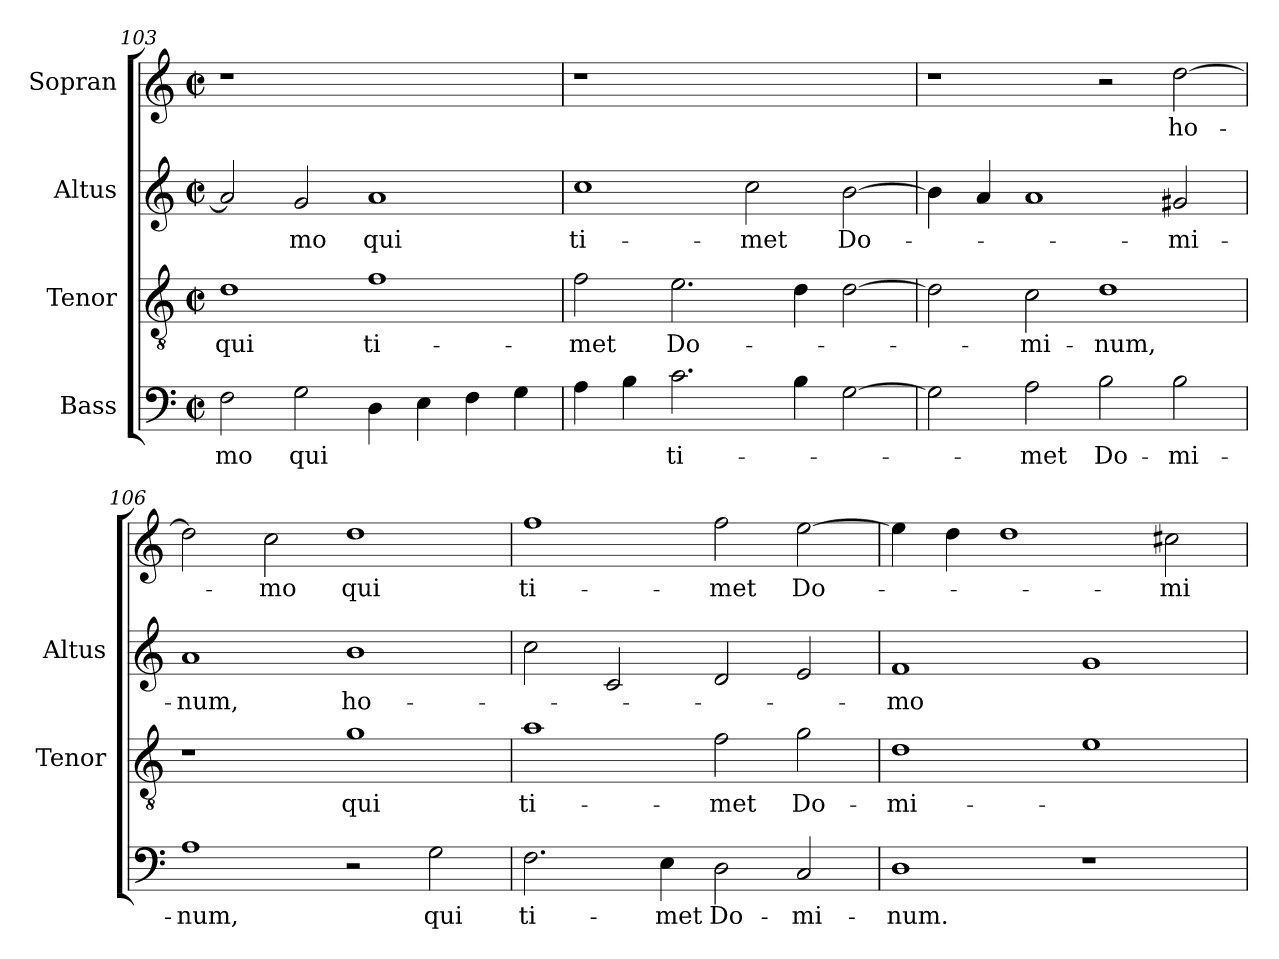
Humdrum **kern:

**kern	**text	**kern	**text	**kern	**text	**kern	**text
*part4	*part4	*part3	*part3	*part2	*part2	*part1	*part1
*staff4	*staff4	*staff3	*staff3	*staff2	*staff2	*staff1	*staff1
*I"Bass	*	*I"Tenor	*	*I"Altus	*	*I"Sopran	*
*	*	*I'Tenor	*	*I'Altus	*	*	*
*clefF4	*	*clefGv2	*	*clefG2	*	*clefG2	*
*	*	*ITrd7c12	*	*	*	*	*
*k[]	*	*k[]	*	*k[]	*	*k[]	*
*C:	*	*C:	*	*C:	*	*C:	*
*M2/2	*	*M2/2	*	*M2/2	*	*M2/2	*
*met(c|)	*	*met(c|)	*	*met(c|)	*	*met(c|)	*
=103	=103	=103	=103	=103	=103	=103	=103
!	!LO:LY:b:color=#000000	!	!	!	!	!	!
!	!	!	!LO:LY:b:color=#000000	!	!	!LO:N:vis=1	!
2Fi\	-mo	1Di	qui	2ai/]	.	1r	.
!	!LO:LY:b:color=#000000	!	!	!	!	!	!
!	!	!	!	!	!LO:LY:b:color=#000000	!	!
2Gi\	qui	.	.	2gi/	-mo	.	.
!	!	!	!LO:LY:b:color=#000000	!	!	!	!
!	!	!	!	!	!LO:LY:b:color=#000000	!	!
4Di\	.	1Fi	ti-	1ai	qui	1ryy	.
4Ei\	.	.	.	.	.	.	.
4Fi\	.	.	.	.	.	.	.
4Gi\	.	.	.	.	.	.	.
!!LO:PB:g=z
=104	=104	=104	=104	=104	=104	=104	=104
!	!	!	!LO:LY:b:color=#000000	!	!	!	!
!	!	!	!	!	!LO:LY:b:color=#000000	!LO:N:vis=1	!
4Ai\	.	2Fi\	-met	1cci	ti-	1r	.
4Bi\	.	.	.	.	.	.	.
!	!LO:LY:b:color=#000000	!	!	!	!	!	!
!	!	!	!LO:LY:b:color=#000000	!	!	!	!
2.ci\	ti-	2.Ei\	Do-	.	.	.	.
!	!	!	!	!	!LO:LY:b:color=#000000	!	!
.	.	.	.	2cci\	-met	1ryy	.
4Bi\	.	4Di\	.	.	.	.	.
!	!	!	!	!	!LO:LY:b:color=#000000	!	!
[>2Gi\	.	[>2Di\	.	[>2bi\	Do-	.	.
=105	=105	=105	=105	=105	=105	=105	=105
2Gi\]	.	2Di\]	.	4bi\]	.	1r	.
.	.	.	.	4ai/	.	.	.
!	!LO:LY:b:color=#000000	!	!	!	!	!	!
!	!	!	!LO:LY:b:color=#000000	!	!	!	!
2Ai\	-met	2Ci\	-mi-	1ai	.	.	.
!	!LO:LY:b:color=#000000	!	!	!	!	!	!
!	!	!	!LO:LY:b:color=#000000	!	!	!	!
2Bi\	Do-	1Di	-num,	.	.	2r	.
!	!LO:LY:b:color=#000000	!	!	!	!	!	!
!	!	!	!	!	!LO:LY:b:color=#000000	!	!
!	!	!	!	!	!	!	!LO:LY:b:color=#000000
2Bi\	-mi-	.	.	2g#Xi/	-mi-	[>2ddi\	ho-
=106	=106	=106	=106	=106	=106	=106	=106
!	!LO:LY:b:color=#000000	!	!	!	!	!	!
!	!	!	!	!	!LO:LY:b:color=#000000	!	!
1Ai	-num,	1r	.	1ai	-num,	2ddi\]	.
!	!	!	!	!	!	!	!LO:LY:b:color=#000000
.	.	.	.	.	.	2cci\	-mo
!	!	!	!LO:LY:b:color=#000000	!	!	!	!
!	!	!	!	!	!LO:LY:b:color=#000000	!	!
!	!	!	!	!	!	!	!LO:LY:b:color=#000000
2r	.	1Gi	qui	1bi	ho-	1ddi	qui
!	!LO:LY:b:color=#000000	!	!	!	!	!	!
2Gi\	qui	.	.	.	.	.	.
=107	=107	=107	=107	=107	=107	=107	=107
!	!LO:LY:b:color=#000000	!	!	!	!	!	!
!	!	!	!LO:LY:b:color=#000000	!	!	!	!
!	!	!	!	!	!	!	!LO:LY:b:color=#000000
2.Fi\	ti-	1Ai	ti-	2cci\	.	1ffi	ti-
.	.	.	.	2ci/	.	.	.
!	!LO:LY:b:color=#000000	!	!	!	!	!	!
4Ei\	-met	.	.	.	.	.	.
!	!LO:LY:b:color=#000000	!	!	!	!	!	!
!	!	!	!LO:LY:b:color=#000000	!	!	!	!
!	!	!	!	!	!	!	!LO:LY:b:color=#000000
2Di\	Do-	2Fi\	-met	2di/	.	2ffi\	-met
!	!LO:LY:b:color=#000000	!	!	!	!	!	!
!	!	!	!LO:LY:b:color=#000000	!	!	!	!
!	!	!	!	!	!	!	!LO:LY:b:color=#000000
2Ci/	-mi-	2Gi\	Do-	2ei/	.	[>2eei\	Do-
=108	=108	=108	=108	=108	=108	=108	=108
!	!LO:LY:b:color=#000000	!	!	!	!	!	!
!	!	!	!LO:LY:b:color=#000000	!	!	!	!
!	!	!	!	!	!LO:LY:b:color=#000000	!	!
1Di	-num.	1Di	-mi-	1fi	-mo	4eei\]	.
.	.	.	.	.	.	4ddi\	.
.	.	.	.	.	.	1ddi	.
1r	.	1Ei	.	1gi	.	.	.
!	!	!	!	!	!	!	!LO:LY:b:color=#000000
.	.	.	.	.	.	2cc#Xi\	-mi-
=	=	=	=	=	=	=	=
*-	*-	*-	*-	*-	*-	*-	*-
